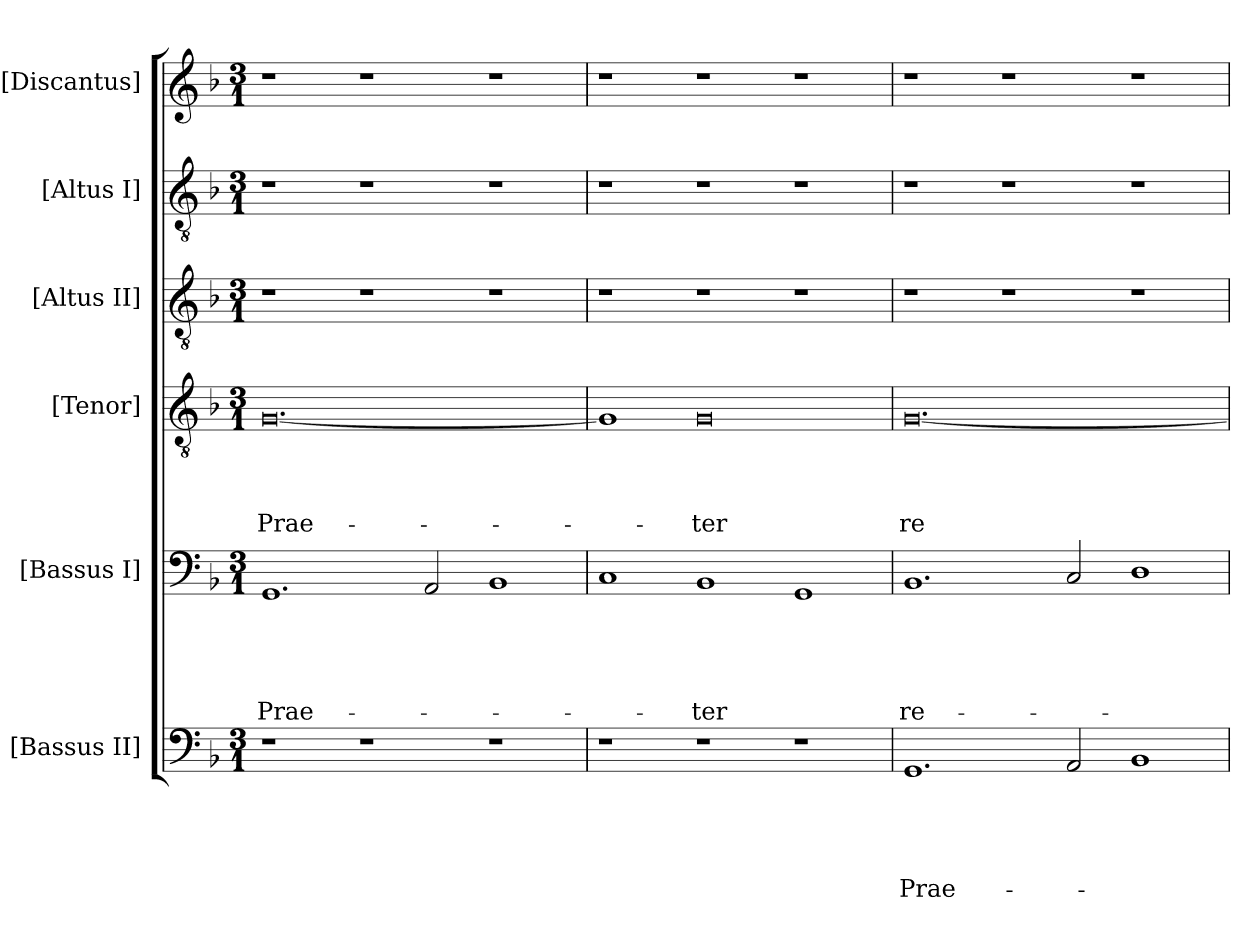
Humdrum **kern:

**kern	**text	**text	**text	**text	**text	**kern	**text	**text	**text	**text	**text	**kern	**text	**text	**text	**text	**kern	**kern	**kern
*part6	*part6	*part6	*part6	*part6	*part6	*part5	*part5	*part5	*part5	*part5	*part5	*part4	*part4	*part4	*part4	*part4	*part3	*part2	*part1
*staff6	*staff6	*staff6	*staff6	*staff6	*staff6	*staff5	*staff5	*staff5	*staff5	*staff5	*staff5	*staff4	*staff4	*staff4	*staff4	*staff4	*staff3	*staff2	*staff1
*I"[Bassus II]	*	*	*	*	*	*I"[Bassus I]	*	*	*	*	*	*I"[Tenor]	*	*	*	*	*I"[Altus II]	*I"[Altus I]	*I"[Discantus]
*clefF4	*	*	*	*	*	*clefF4	*	*	*	*	*	*clefGv2	*	*	*	*	*clefGv2	*clefGv2	*clefG2
*k[b-]	*	*	*	*	*	*k[b-]	*	*	*	*	*	*k[b-]	*	*	*	*	*k[b-]	*k[b-]	*k[b-]
*M3/1	*	*	*	*	*	*M3/1	*	*	*	*	*	*M3/1	*	*	*	*	*M3/1	*M3/1	*M3/1
=1	=1	=1	=1	=1	=1	=1	=1	=1	=1	=1	=1	=1	=1	=1	=1	=1	=1	=1	=1
1r	.	.	.	.	.	1.GG/	.	.	.	.	Prae-	[0.G/	.	.	.	Prae-	1r	1r	1r
1r	.	.	.	.	.	.	.	.	.	.	.	.	.	.	.	.	1r	1r	1r
.	.	.	.	.	.	2AA/	.	.	.	.	.	.	.	.	.	.	.	.	.
1r	.	.	.	.	.	1BB-/	.	.	.	.	.	.	.	.	.	.	1r	1r	1r
=2	=2	=2	=2	=2	=2	=2	=2	=2	=2	=2	=2	=2	=2	=2	=2	=2	=2	=2	=2
1r	.	.	.	.	.	1C/	.	.	.	.	.	1G/]	.	.	.	.	1r	1r	1r
1r	.	.	.	.	.	1BB-/	.	.	.	.	-ter	0G/	.	.	.	-ter	1r	1r	1r
1r	.	.	.	.	.	1GG/	.	.	.	.	.	.	.	.	.	.	1r	1r	1r
=3	=3	=3	=3	=3	=3	=3	=3	=3	=3	=3	=3	=3	=3	=3	=3	=3	=3	=3	=3
1.GG/	.	.	.	.	Prae-	1.BB-/	.	.	.	.	re-	[0.G/	.	.	.	re-	1r	1r	1r
.	.	.	.	.	.	.	.	.	.	.	.	.	.	.	.	.	1r	1r	1r
2AA/	.	.	.	.	.	2C/	.	.	.	.	.	.	.	.	.	.	.	.	.
1BB-/	.	.	.	.	.	1D\	.	.	.	.	.	.	.	.	.	.	1r	1r	1r
=	=	=	=	=	=	=	=	=	=	=	=	=	=	=	=	=	=	=	=
*-	*-	*-	*-	*-	*-	*-	*-	*-	*-	*-	*-	*-	*-	*-	*-	*-	*-	*-	*-
